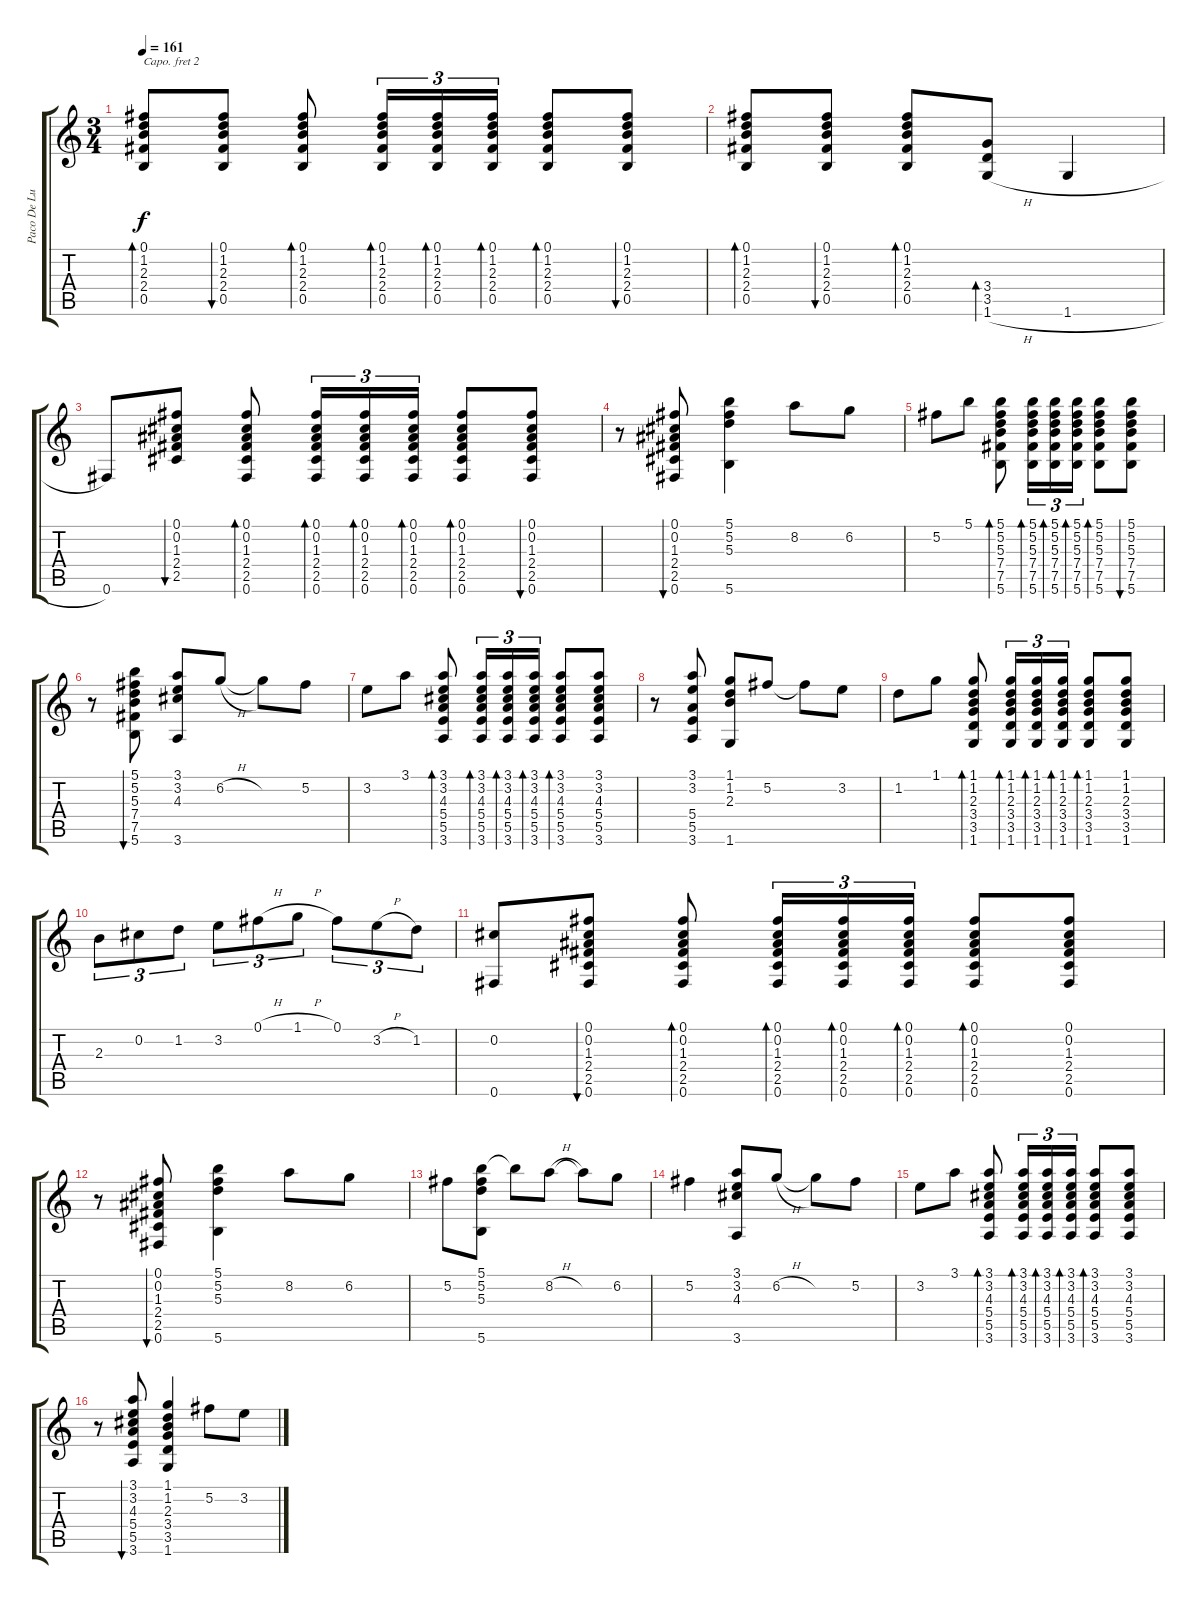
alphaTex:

\track ("Paco De Lucia" "Paco De Lu") {solo instrument acousticguitarnylon}
\staff {score tabs}
\capo 2
\tuning (E4 B3 G3 D3 A2 E2) {hide}
\ts (3 4)
\tempo 161
\clef g2
\ks c
(0.1 1.2 2.3 2.4 0.5).8{bd 60 dy f} (0.1 1.2 2.3 2.4 0.5).8{bu 60} (0.1 1.2 2.3 2.4 0.5).8{bd 60} (0.1 1.2 2.3 2.4 0.5).16{tu (3 2) bd 60} (0.1 1.2 2.3 2.4 0.5).16{tu (3 2) bd 60} (0.1 1.2 2.3 2.4 0.5).16{tu (3 2) bd 60} (0.1 1.2 2.3 2.4 0.5).8{bd 60} (0.1 1.2 2.3 2.4 0.5).8{bu 60} |
(0.1 1.2 2.3 2.4 0.5).8{bd 60} (0.1 1.2 2.3 2.4 0.5).8{bu 60} (0.1 1.2 2.3 2.4 0.5).8{bd 60} (3.4 3.5 1.6{h}).8{bd 60} 1.6{h}.4 |
0.6.8 (0.1 0.2 1.3 2.4 2.5).8{bu 60} (0.1 0.2 1.3 2.4 2.5 0.6).8{bd 60} (0.1 0.2 1.3 2.4 2.5 0.6).16{tu (3 2) bd 60} (0.1 0.2 1.3 2.4 2.5 0.6).16{tu (3 2) bd 60} (0.1 0.2 1.3 2.4 2.5 0.6).16{tu (3 2) bd 60} (0.1 0.2 1.3 2.4 2.5 0.6).8{bd 60} (0.1 0.2 1.3 2.4 2.5 0.6).8{bu 60} |
r.8 (0.1 0.2 1.3 2.4 2.5 0.6).8{bu 60} (5.1 5.2 5.3 5.6).4 8.2.8 6.2.8 |
5.2.8 5.1.8 (5.1 5.2 5.3 7.4 7.5 5.6).8{bd 60} (5.1 5.2 5.3 7.4 7.5 5.6).16{tu (3 2) bd 60} (5.1 5.2 5.3 7.4 7.5 5.6).16{tu (3 2) bd 60} (5.1 5.2 5.3 7.4 7.5 5.6).16{tu (3 2) bd 60} (5.1 5.2 5.3 7.4 7.5 5.6).8{bd 60} (5.1 5.2 5.3 7.4 7.5 5.6).8{bu 60} |
r.8 (5.1 5.2 5.3 7.4 7.5 5.6).8{bu 60} (3.1 3.2 4.3 3.6).8 6.2{h}.8 6.2{t}.8 5.2.8 |
3.2.8 3.1.8 (3.1 3.2 4.3 5.4 5.5 3.6).8{bd 60} (3.1 3.2 4.3 5.4 5.5 3.6).16{tu (3 2) bd 60} (3.1 3.2 4.3 5.4 5.5 3.6).16{tu (3 2) bd 60} (3.1 3.2 4.3 5.4 5.5 3.6).16{tu (3 2) bd 60} (3.1 3.2 4.3 5.4 5.5 3.6).8{bd 60} (3.1 3.2 4.3 5.4 5.5 3.6).8 |
r.8 (3.1 3.2 5.4 5.5 3.6).8 (1.1 1.2 2.3 1.6).8 5.2.8 5.2{t}.8 3.2.8 |
1.2.8 1.1.8 (1.1 1.2 2.3 3.4 3.5 1.6).8{bd 60} (1.1 1.2 2.3 3.4 3.5 1.6).16{tu (3 2) bd 60} (1.1 1.2 2.3 3.4 3.5 1.6).16{tu (3 2) bd 60} (1.1 1.2 2.3 3.4 3.5 1.6).16{tu (3 2) bd 60} (1.1 1.2 2.3 3.4 3.5 1.6).8{bd 60} (1.1 1.2 2.3 3.4 3.5 1.6).8 |
2.3.8{tu (3 2)} 0.2.8{tu (3 2)} 1.2.8{tu (3 2)} 3.2.8{tu (3 2)} 0.1{h}.8{tu (3 2)} 1.1{h}.8{tu (3 2)} 0.1.8{tu (3 2)} 3.2{h}.8{tu (3 2)} 1.2.8{tu (3 2)} |
(0.2 0.6).8 (0.1 0.2 1.3 2.4 2.5 0.6).8{bu 60} (0.1 0.2 1.3 2.4 2.5 0.6).8{bd 60} (0.1 0.2 1.3 2.4 2.5 0.6).16{tu (3 2) bd 60} (0.1 0.2 1.3 2.4 2.5 0.6).16{tu (3 2) bd 60} (0.1 0.2 1.3 2.4 2.5 0.6).16{tu (3 2) bd 60} (0.1 0.2 1.3 2.4 2.5 0.6).8{bd 60} (0.1 0.2 1.3 2.4 2.5 0.6).8 |
r.8 (0.1 0.2 1.3 2.4 2.5 0.6).8{bu 60} (5.1 5.2 5.3 5.6).4 8.2.8 6.2.8 |
5.2.8 (5.1 5.2 5.3 5.6).8 5.1{t}.8 8.2{h}.8 8.2{t}.8 6.2.8 |
5.2.4 (3.1 3.2 4.3 3.6).8 6.2{h}.8 6.2{t}.8 5.2.8 |
3.2.8 3.1.8 (3.1 3.2 4.3 5.4 5.5 3.6).8{bd 60} (3.1 3.2 4.3 5.4 5.5 3.6).16{tu (3 2) bd 60} (3.1 3.2 4.3 5.4 5.5 3.6).16{tu (3 2) bd 60} (3.1 3.2 4.3 5.4 5.5 3.6).16{tu (3 2) bd 60} (3.1 3.2 4.3 5.4 5.5 3.6).8{bd 60} (3.1 3.2 4.3 5.4 5.5 3.6).8 |
r.8 (3.1 3.2 4.3 5.4 5.5 3.6).8{bu 60} (1.1 1.2 2.3 3.4 3.5 1.6).4 5.2.8 3.2.8
